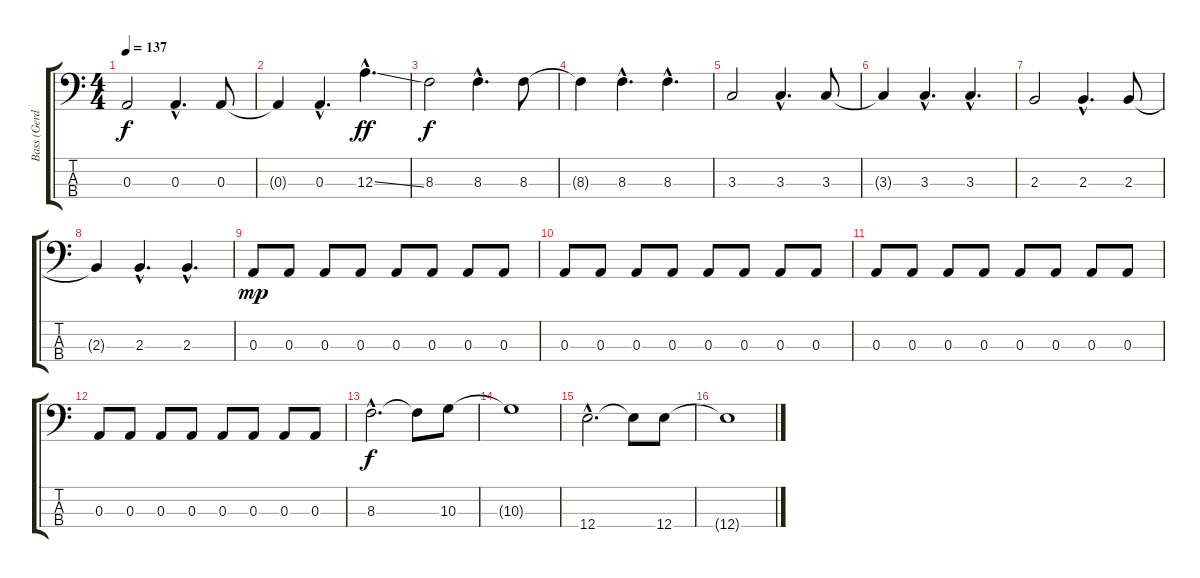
\track ("Bass (Gerd)" "Bass (Gerd") {instrument electricbassfinger}
\staff {score tabs}
\tuning (G2 D2 A1 E1) {hide}
\ts (4 4)
\tempo 137
\clef f4
\ks c
0.3.2{dy f} 0.3{hac}.4{d} 0.3.8 |
0.3{t}.4 0.3{hac}.4{d} 12.3{ss hac}.4{d dy ff} |
8.3.2{dy f} 8.3{hac}.4{d} 8.3.8 |
8.3{t}.4 8.3{hac}.4{d} 8.3{hac}.4{d} |
3.3.2 3.3{hac}.4{d} 3.3.8 |
3.3{t}.4 3.3{hac}.4{d} 3.3{hac}.4{d} |
2.3.2 2.3{hac}.4{d} 2.3.8 |
2.3{t}.4 2.3{hac}.4{d} 2.3{hac}.4{d} |
0.3.8{dy mp} 0.3.8 0.3.8 0.3.8 0.3.8 0.3.8 0.3.8 0.3.8 |
0.3.8 0.3.8 0.3.8 0.3.8 0.3.8 0.3.8 0.3.8 0.3.8 |
0.3.8 0.3.8 0.3.8 0.3.8 0.3.8 0.3.8 0.3.8 0.3.8 |
0.3.8 0.3.8 0.3.8 0.3.8 0.3.8 0.3.8 0.3.8 0.3.8 |
8.3{hac}.2{d dy f} 8.3{t}.8 10.3.8 |
10.3{t}.1 |
12.4{hac}.2{d} 12.4{t}.8 12.4.8 |
12.4{t}.1
